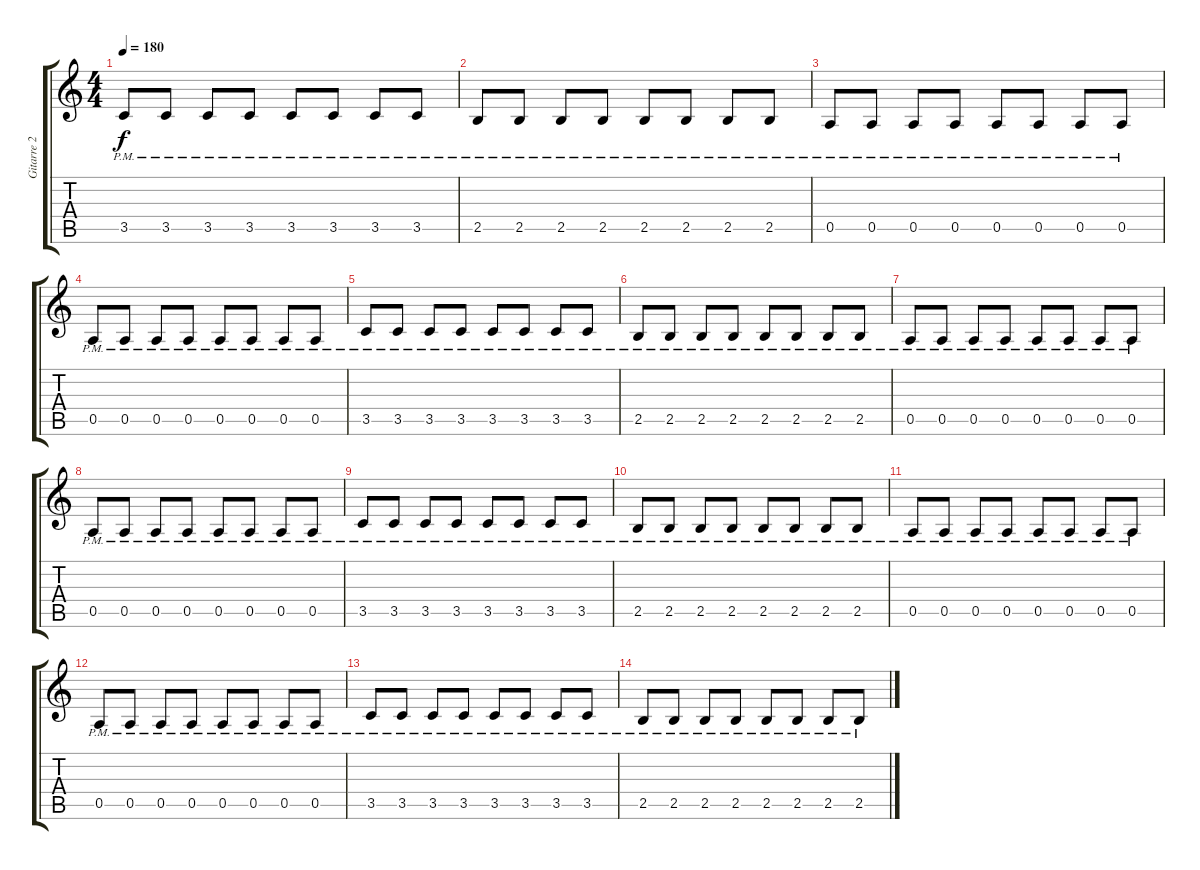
\track ("Gitarre 2" "Gitarre 2") {instrument distortionguitar}
\staff {score tabs}
\tuning (E4 B3 G3 D3 A2 E2) {hide}
\ts (4 4)
\tempo 180
\clef g2
\ks c
3.5{pm}.8{dy f} 3.5{pm}.8 3.5{pm}.8 3.5{pm}.8 3.5{pm}.8 3.5{pm}.8 3.5{pm}.8 3.5{pm}.8 |
2.5{pm}.8 2.5{pm}.8 2.5{pm}.8 2.5{pm}.8 2.5{pm}.8 2.5{pm}.8 2.5{pm}.8 2.5{pm}.8 |
0.5{pm}.8 0.5{pm}.8 0.5{pm}.8 0.5{pm}.8 0.5{pm}.8 0.5{pm}.8 0.5{pm}.8 0.5{pm}.8 |
0.5{pm}.8 0.5{pm}.8 0.5{pm}.8 0.5{pm}.8 0.5{pm}.8 0.5{pm}.8 0.5{pm}.8 0.5{pm}.8 |
3.5{pm}.8 3.5{pm}.8 3.5{pm}.8 3.5{pm}.8 3.5{pm}.8 3.5{pm}.8 3.5{pm}.8 3.5{pm}.8 |
2.5{pm}.8 2.5{pm}.8 2.5{pm}.8 2.5{pm}.8 2.5{pm}.8 2.5{pm}.8 2.5{pm}.8 2.5{pm}.8 |
0.5{pm}.8 0.5{pm}.8 0.5{pm}.8 0.5{pm}.8 0.5{pm}.8 0.5{pm}.8 0.5{pm}.8 0.5{pm}.8 |
0.5{pm}.8 0.5{pm}.8 0.5{pm}.8 0.5{pm}.8 0.5{pm}.8 0.5{pm}.8 0.5{pm}.8 0.5{pm}.8 |
3.5{pm}.8 3.5{pm}.8 3.5{pm}.8 3.5{pm}.8 3.5{pm}.8 3.5{pm}.8 3.5{pm}.8 3.5{pm}.8 |
2.5{pm}.8 2.5{pm}.8 2.5{pm}.8 2.5{pm}.8 2.5{pm}.8 2.5{pm}.8 2.5{pm}.8 2.5{pm}.8 |
0.5{pm}.8 0.5{pm}.8 0.5{pm}.8 0.5{pm}.8 0.5{pm}.8 0.5{pm}.8 0.5{pm}.8 0.5{pm}.8 |
0.5{pm}.8 0.5{pm}.8 0.5{pm}.8 0.5{pm}.8 0.5{pm}.8 0.5{pm}.8 0.5{pm}.8 0.5{pm}.8 |
3.5{pm}.8 3.5{pm}.8 3.5{pm}.8 3.5{pm}.8 3.5{pm}.8 3.5{pm}.8 3.5{pm}.8 3.5{pm}.8 |
2.5{pm}.8 2.5{pm}.8 2.5{pm}.8 2.5{pm}.8 2.5{pm}.8 2.5{pm}.8 2.5{pm}.8 2.5{pm}.8
